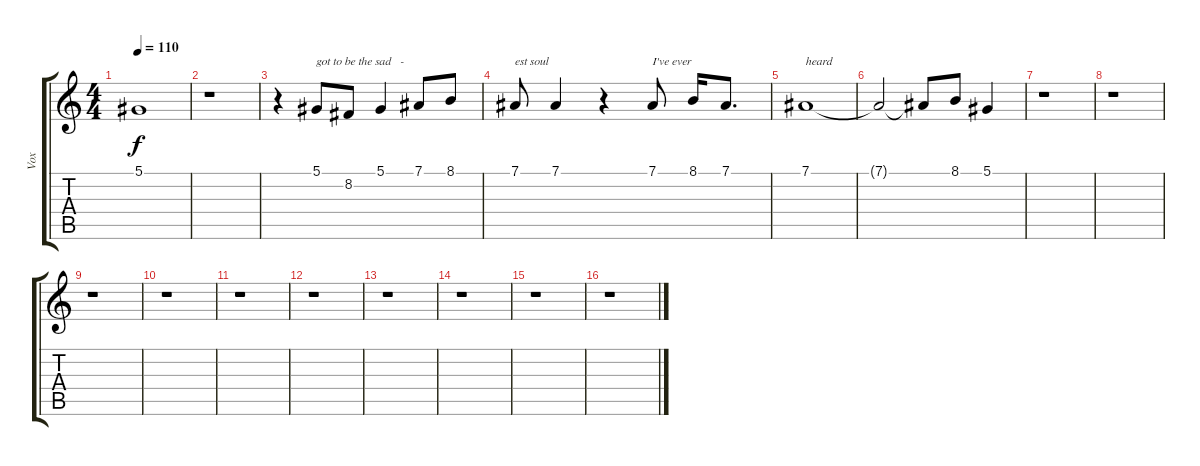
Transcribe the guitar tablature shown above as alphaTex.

\track ("Vox" "Vox") {instrument violin}
\staff {score tabs}
\tuning (Eb4 Bb3 Gb3 Db3 Ab2 Eb2) {hide}
\ts (4 4)
\tempo 110
\clef g2
\ks c
5.1{t}.1{dy f} |
r.1 |
r.4 5.1.8{txt "got to be the sad   -"} 8.2.8 5.1.4 7.1.8 8.1.8 |
7.1.8{txt "est soul"} 7.1.4 r.4 7.1.8{txt "I've ever"} 8.1.16 7.1.8{d} |
7.1.1{txt "heard"} |
7.1{t}.2 7.1{t}.8 8.1.8 5.1.4 |
r.1 |
r.1 |
r.1 |
r.1 |
r.1 |
r.1 |
r.1 |
r.1 |
r.1 |
r.1
